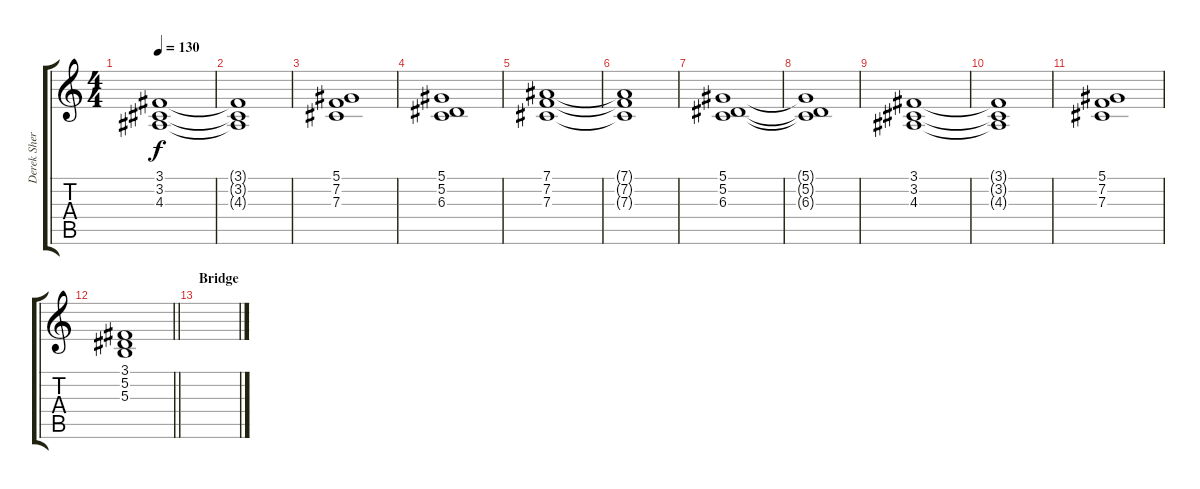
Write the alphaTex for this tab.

\track ("Derek Sherinian" "Derek Sher") {instrument synthbrass1}
\staff {score tabs}
\tuning (Eb4 Bb3 Gb3 Db3 Ab2 Eb2) {hide}
\ts (4 4)
\tempo 130
\clef g2
\ks c
(3.1 3.2 4.3).1{dy f} |
(3.1{t} 3.2{t} 4.3{t}).1 |
(5.1 7.2 7.3).1 |
(5.1 5.2 6.3).1 |
(7.1 7.2 7.3).1 |
(7.1{t} 7.2{t} 7.3{t}).1 |
(5.1 5.2 6.3).1 |
(5.1{t} 5.2{t} 6.3{t}).1 |
(3.1 3.2 4.3).1 |
(3.1{t} 3.2{t} 4.3{t}).1 |
(5.1 7.2 7.3).1 |
\barLineRight lightlight
(3.1 5.2 5.3).1 |
\section ("" "Bridge")
